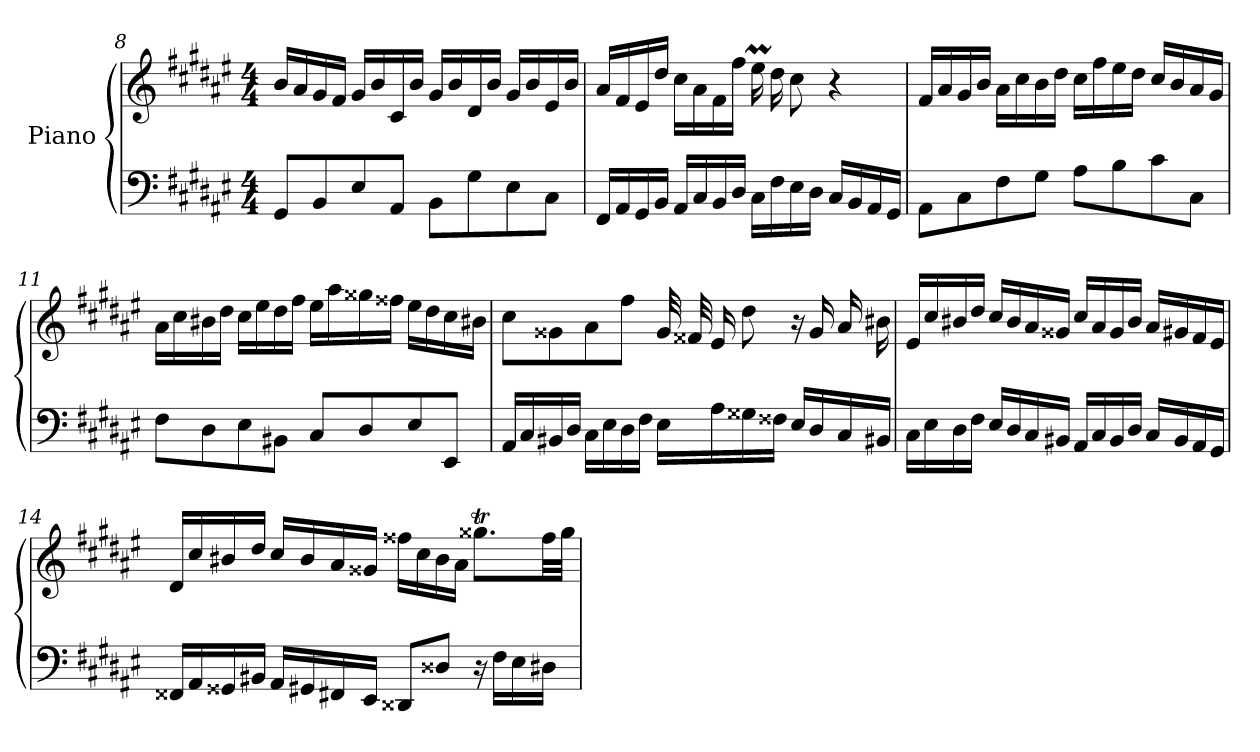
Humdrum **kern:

**kern	**kern
*part1	*part1
*staff2	*staff1
*I"Piano	*
*clefF4	*clefG2
*k[f#c#g#d#a#e#]	*k[f#c#g#d#a#e#]
*F#:	*F#:
*M4/4	*M4/4
=8	=8
8GG#L	16bLL
.	16a#
8BB	16g#
.	16f#JJ
8E#	16g#LL
.	16b
8AA#J	16c#
.	16bJJ
8BBL	16g#LL
.	16b
8G#	16d#
.	16bJJ
8E#	16g#LL
.	16b
8C#J	16e#
.	16bJJ
!!LO:LB:g=z
=9	=9
16FF#LL	16a#LL
16AA#	16f#
16GG#	16e#
16BBJJ	16dd#JJ
16AA#LL	16cc#LL
16C#	16a#
16BB	16f#
16D#JJ	16ff#JJ
16C#LL	16ee#mLL
16F#	16dd#
16E#	8cc#J
16D#JJ	.
16C#LL	4r
16BB	.
16AA#	.
16GG#JJ	.
=10	=10
8AA#L	16f#LL
.	16a#
8C#	16g#
.	16bJJ
8F#	16a#LL
.	16cc#
8G#J	16b
.	16dd#JJ
8A#L	16cc#LL
.	16ff#
8B	16ee#
.	16dd#JJ
8c#	16cc#LL
.	16b
8C#J	16a#
.	16g#JJ
!!LO:LB:g=z
=11	=11
8F#L	16a#LL
.	16cc#
8D#	16b#X
.	16dd#JJ
8E#	16cc#LL
.	16ee#
8BB#XJ	16dd#
.	16ff#JJ
8C#L	16ee#LL
.	16aa#
8D#	16gg##X
.	16ff##XJJ
8E#	16ee#LL
.	16dd#
8EE#J	16cc#
.	16b#XJJ
=12	=12
16AA#LL	8cc#L
16C#	.
16BB#X	8g##X
16D#JJ	.
16C#LL	8a#
16E#	.
16D#	8ff#J
16F#JJ	.
16E#LL	32g##LLL
.	32f##X
16A#	16e#
16G##X	8dd#J
16F##XJJ	.
16E#LL	16r
16D#	16g##LL
16C#	16a#
16BB#XJJ	16b#XJJ
!!LO:LB:g=z
=13	=13
16C#LL	16e#LL
16E#	16cc#
16D#	16b#X
16F#JJ	16dd#JJ
16E#LL	16cc#LL
16D#	16b#
16C#	16a#
16BB#XJJ	16g##XJJ
16AA#LL	16cc#LL
16C#	16a#
16BB#	16g##
16D#JJ	16b#JJ
16C#LL	16a#LL
16BB#	16g#X
16AA#	16f#
16GG#JJ	16e#JJ
=14	=14
16FF##XLL	16d#LL
16AA#	16cc#
16GG##X	16b#X
16BB#XJJ	16dd#JJ
16AA#LL	16cc#LL
16GG#X	16b#
16FF#X	16a#
16EE#JJ	16g##XJJ
8DD##XL	16ff##XLL
.	16cc#
8D##XJ	16b#
.	16a#JJ
16r	8.gg##XtL
16F#LL	.
16E#	.
16D#XJJ	32ff##LL
.	32gg##JJJ
=	=
*-	*-
